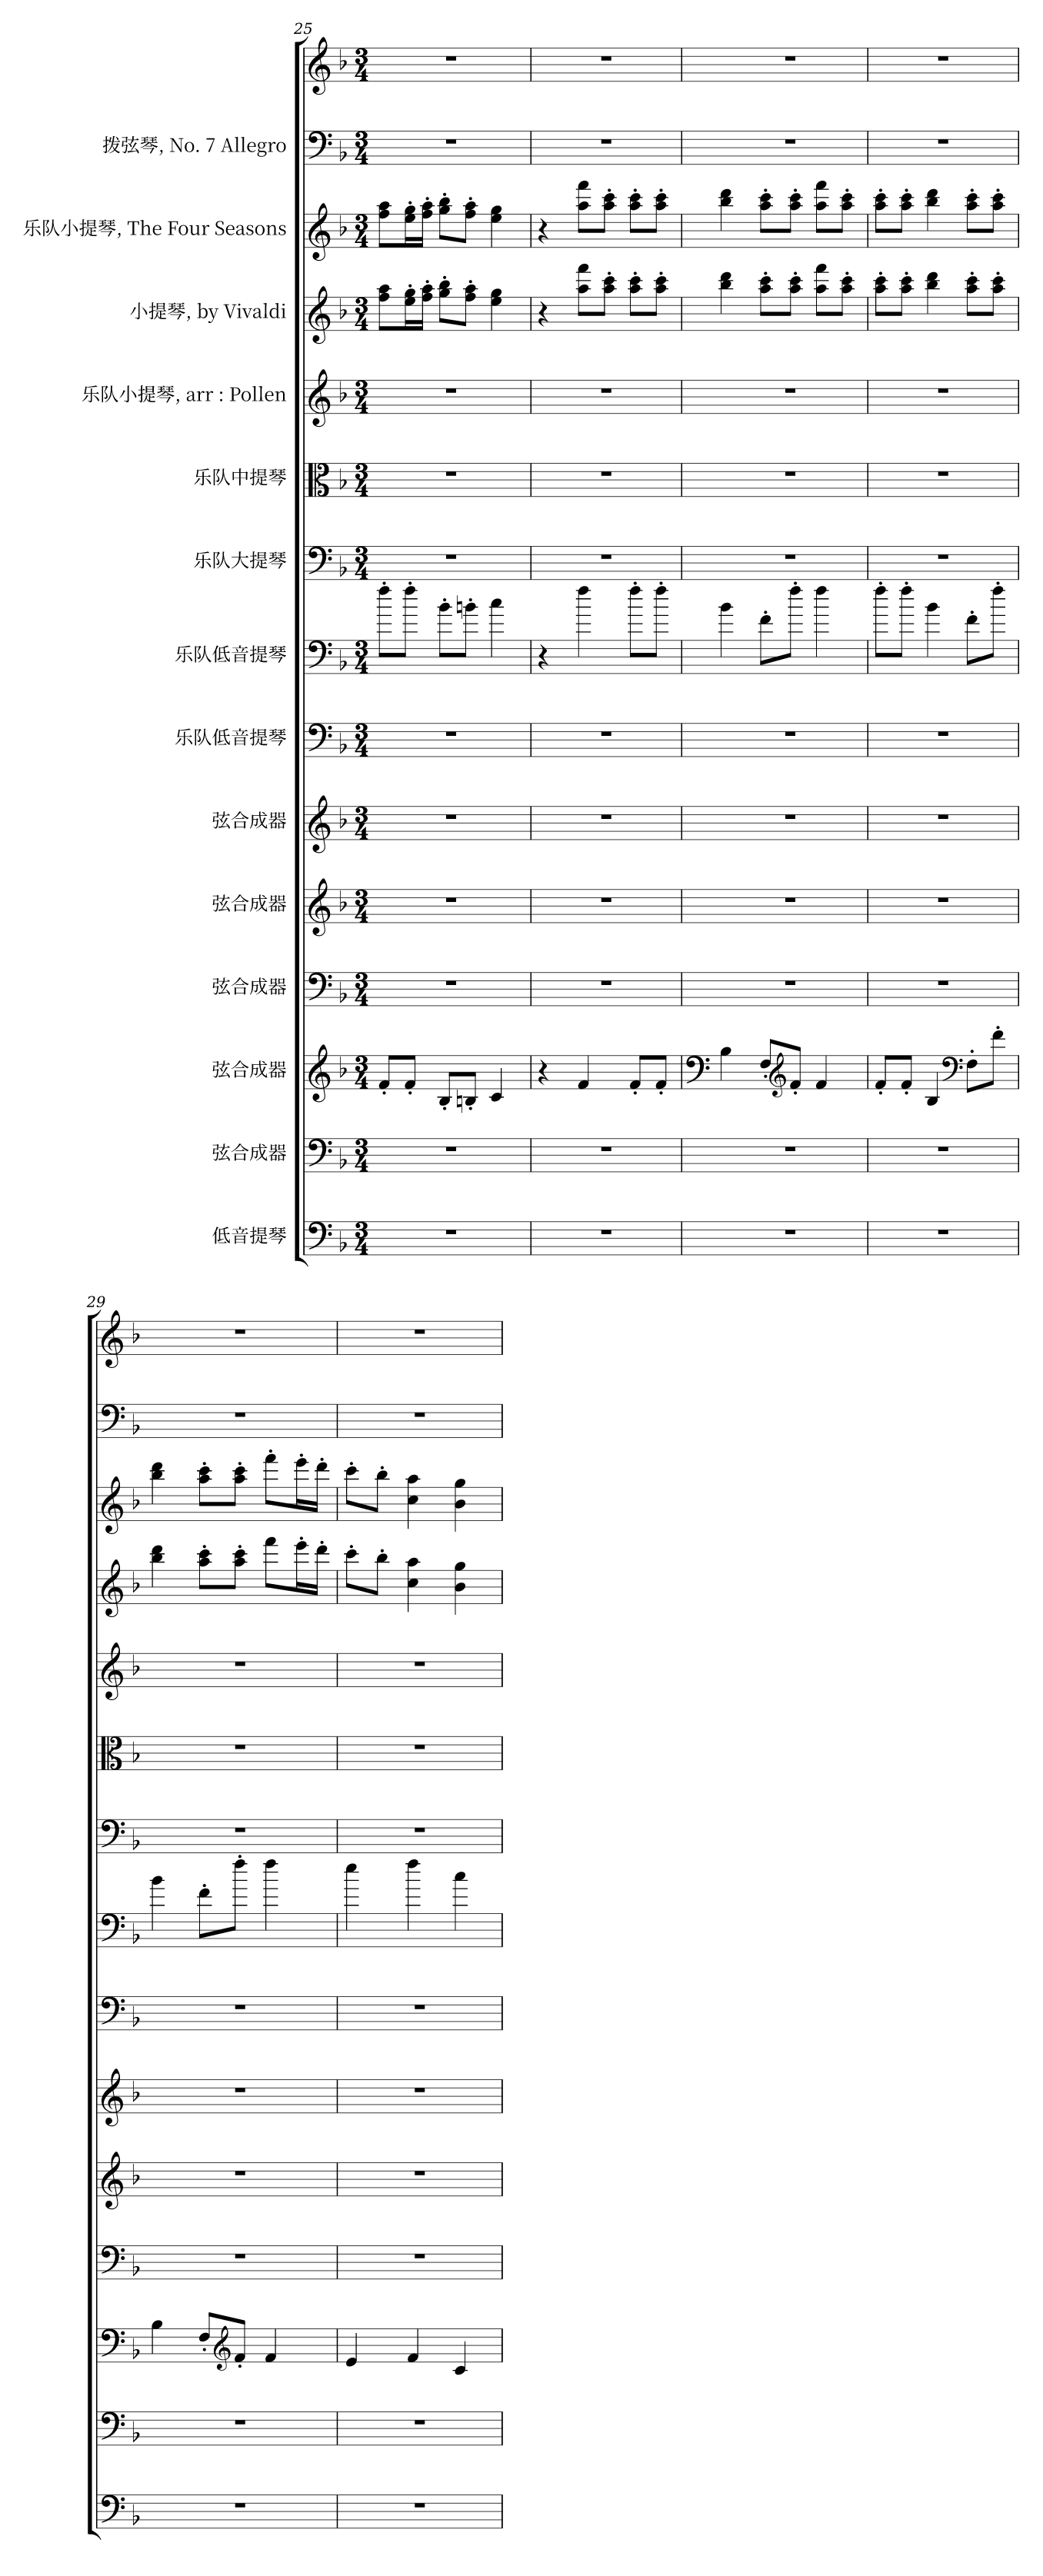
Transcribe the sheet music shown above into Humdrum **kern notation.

**kern	**kern	**kern	**kern	**kern	**kern	**kern	**kern	**kern	**kern	**kern	**kern	**kern	**kern	**kern
*part14	*part13	*part12	*part11	*part10	*part9	*part8	*part7	*part6	*part5	*part4	*part3	*part2	*part1	*part1
*staff15	*staff14	*staff13	*staff12	*staff11	*staff10	*staff9	*staff8	*staff7	*staff6	*staff5	*staff4	*staff3	*staff2	*staff1
*I"低音提琴	*I"弦合成器	*I"弦合成器	*I"弦合成器	*I"弦合成器	*I"弦合成器	*I"乐队低音提琴	*I"乐队低音提琴	*I"乐队大提琴	*I"乐队中提琴	*I"乐队小提琴, arr : Pollen	*I"小提琴, by Vivaldi	*I"乐队小提琴, The Four Seasons	*I"拨弦琴, No. 7 Allegro	*
*clefF4	*clefF4	*clefG2	*clefF4	*clefG2	*clefG2	*clefF4	*clefF4	*clefF4	*clefC3	*clefG2	*clefG2	*clefG2	*clefF4	*clefG2
*ITrd7c12	*	*	*	*	*	*ITrd7c12	*ITrd7c12	*	*	*	*	*	*	*
*k[b-]	*k[b-]	*k[b-]	*k[b-]	*k[b-]	*k[b-]	*k[b-]	*k[b-]	*k[b-]	*k[b-]	*k[b-]	*k[b-]	*k[b-]	*k[b-]	*k[b-]
*M3/4	*M3/4	*M3/4	*M3/4	*M3/4	*M3/4	*M3/4	*M3/4	*M3/4	*M3/4	*M3/4	*M3/4	*M3/4	*M3/4	*M3/4
=25	=25	=25	=25	=25	=25	=25	=25	=25	=25	=25	=25	=25	=25	=25
2.r	2.r	8f'/L	2.r	2.r	2.r	2.r	8f'\L	2.r	2.r	2.r	8ff\ 8aa\L	8ff\ 8aa\L	2.r	2.r
.	.	8f'/J	.	.	.	.	8f'\J	.	.	.	16ee\' 16gg\'L	16ee\' 16gg\'L	.	.
.	.	.	.	.	.	.	.	.	.	.	16ff\' 16aa\'JJ	16ff\' 16aa\'JJ	.	.
.	.	8B-'/L	.	.	.	.	8B-'\L	.	.	.	8gg\' 8bb-\'L	8gg\' 8bb-\'L	.	.
.	.	8Bn'/J	.	.	.	.	8Bn'\J	.	.	.	8ff\' 8aa\'J	8ff\' 8aa\'J	.	.
.	.	4c/	.	.	.	.	4c\	.	.	.	4ee\ 4gg\	4ee\ 4gg\	.	.
=26	=26	=26	=26	=26	=26	=26	=26	=26	=26	=26	=26	=26	=26	=26
2.r	2.r	4r	2.r	2.r	2.r	2.r	4r	2.r	2.r	2.r	4r	4r	2.r	2.r
.	.	4f/	.	.	.	.	4f\	.	.	.	8aa\ 8fff\L	8aa\ 8fff\L	.	.
.	.	.	.	.	.	.	.	.	.	.	8aa\' 8ccc\'J	8aa\' 8ccc\'J	.	.
.	.	8f'/L	.	.	.	.	8f'\L	.	.	.	8aa\' 8ccc\'L	8aa\' 8ccc\'L	.	.
.	.	8f'/J	.	.	.	.	8f'\J	.	.	.	8aa\' 8ccc\'J	8aa\' 8ccc\'J	.	.
!!LO:PB:g=z
=27	=27	=27	=27	=27	=27	=27	=27	=27	=27	=27	=27	=27	=27	=27
*	*	*clefF4	*	*	*	*	*	*	*	*	*	*	*	*
2.r	2.r	4B-\	2.r	2.r	2.r	2.r	4B-\	2.r	2.r	2.r	4bb-\ 4ddd\	4bb-\ 4ddd\	2.r	2.r
.	.	8F'/L	.	.	.	.	8F'\L	.	.	.	8aa\' 8ccc\'L	8aa\' 8ccc\'L	.	.
*	*	*clefG2	*	*	*	*	*	*	*	*	*	*	*	*
.	.	8f'/J	.	.	.	.	8f'\J	.	.	.	8aa\' 8ccc\'J	8aa\' 8ccc\'J	.	.
.	.	4f/	.	.	.	.	4f\	.	.	.	8aa\ 8fff\L	8aa\ 8fff\L	.	.
.	.	.	.	.	.	.	.	.	.	.	8aa\' 8ccc\'J	8aa\' 8ccc\'J	.	.
=28	=28	=28	=28	=28	=28	=28	=28	=28	=28	=28	=28	=28	=28	=28
2.r	2.r	8f'/L	2.r	2.r	2.r	2.r	8f'\L	2.r	2.r	2.r	8aa\' 8ccc\'L	8aa\' 8ccc\'L	2.r	2.r
.	.	8f'/J	.	.	.	.	8f'\J	.	.	.	8aa\' 8ccc\'J	8aa\' 8ccc\'J	.	.
.	.	4B-/	.	.	.	.	4B-\	.	.	.	4bb-\ 4ddd\	4bb-\ 4ddd\	.	.
*	*	*clefF4	*	*	*	*	*	*	*	*	*	*	*	*
.	.	8F'\L	.	.	.	.	8F'\L	.	.	.	8aa\' 8ccc\'L	8aa\' 8ccc\'L	.	.
.	.	8f'\J	.	.	.	.	8f'\J	.	.	.	8aa\' 8ccc\'J	8aa\' 8ccc\'J	.	.
=29	=29	=29	=29	=29	=29	=29	=29	=29	=29	=29	=29	=29	=29	=29
2.r	2.r	4B-\	2.r	2.r	2.r	2.r	4B-\	2.r	2.r	2.r	4bb-\ 4ddd\	4bb-\ 4ddd\	2.r	2.r
.	.	8F'/L	.	.	.	.	8F'\L	.	.	.	8aa\' 8ccc\'L	8aa\' 8ccc\'L	.	.
*	*	*clefG2	*	*	*	*	*	*	*	*	*	*	*	*
.	.	8f'/J	.	.	.	.	8f'\J	.	.	.	8aa\' 8ccc\'J	8aa\' 8ccc\'J	.	.
.	.	4f/	.	.	.	.	4f\	.	.	.	8fff\L	8fff'\L	.	.
.	.	.	.	.	.	.	.	.	.	.	16eee'\L	16eee'\L	.	.
.	.	.	.	.	.	.	.	.	.	.	16ddd'\JJ	16ddd'\JJ	.	.
=30	=30	=30	=30	=30	=30	=30	=30	=30	=30	=30	=30	=30	=30	=30
2.r	2.r	4e/	2.r	2.r	2.r	2.r	4e\	2.r	2.r	2.r	8ccc'\L	8ccc'\L	2.r	2.r
.	.	.	.	.	.	.	.	.	.	.	8bb-'\J	8bb-'\J	.	.
.	.	4f/	.	.	.	.	4f\	.	.	.	4cc\ 4aa\	4cc\ 4aa\	.	.
.	.	4c/	.	.	.	.	4c\	.	.	.	4b-\ 4gg\	4b-\ 4gg\	.	.
=	=	=	=	=	=	=	=	=	=	=	=	=	=	=
*-	*-	*-	*-	*-	*-	*-	*-	*-	*-	*-	*-	*-	*-	*-
